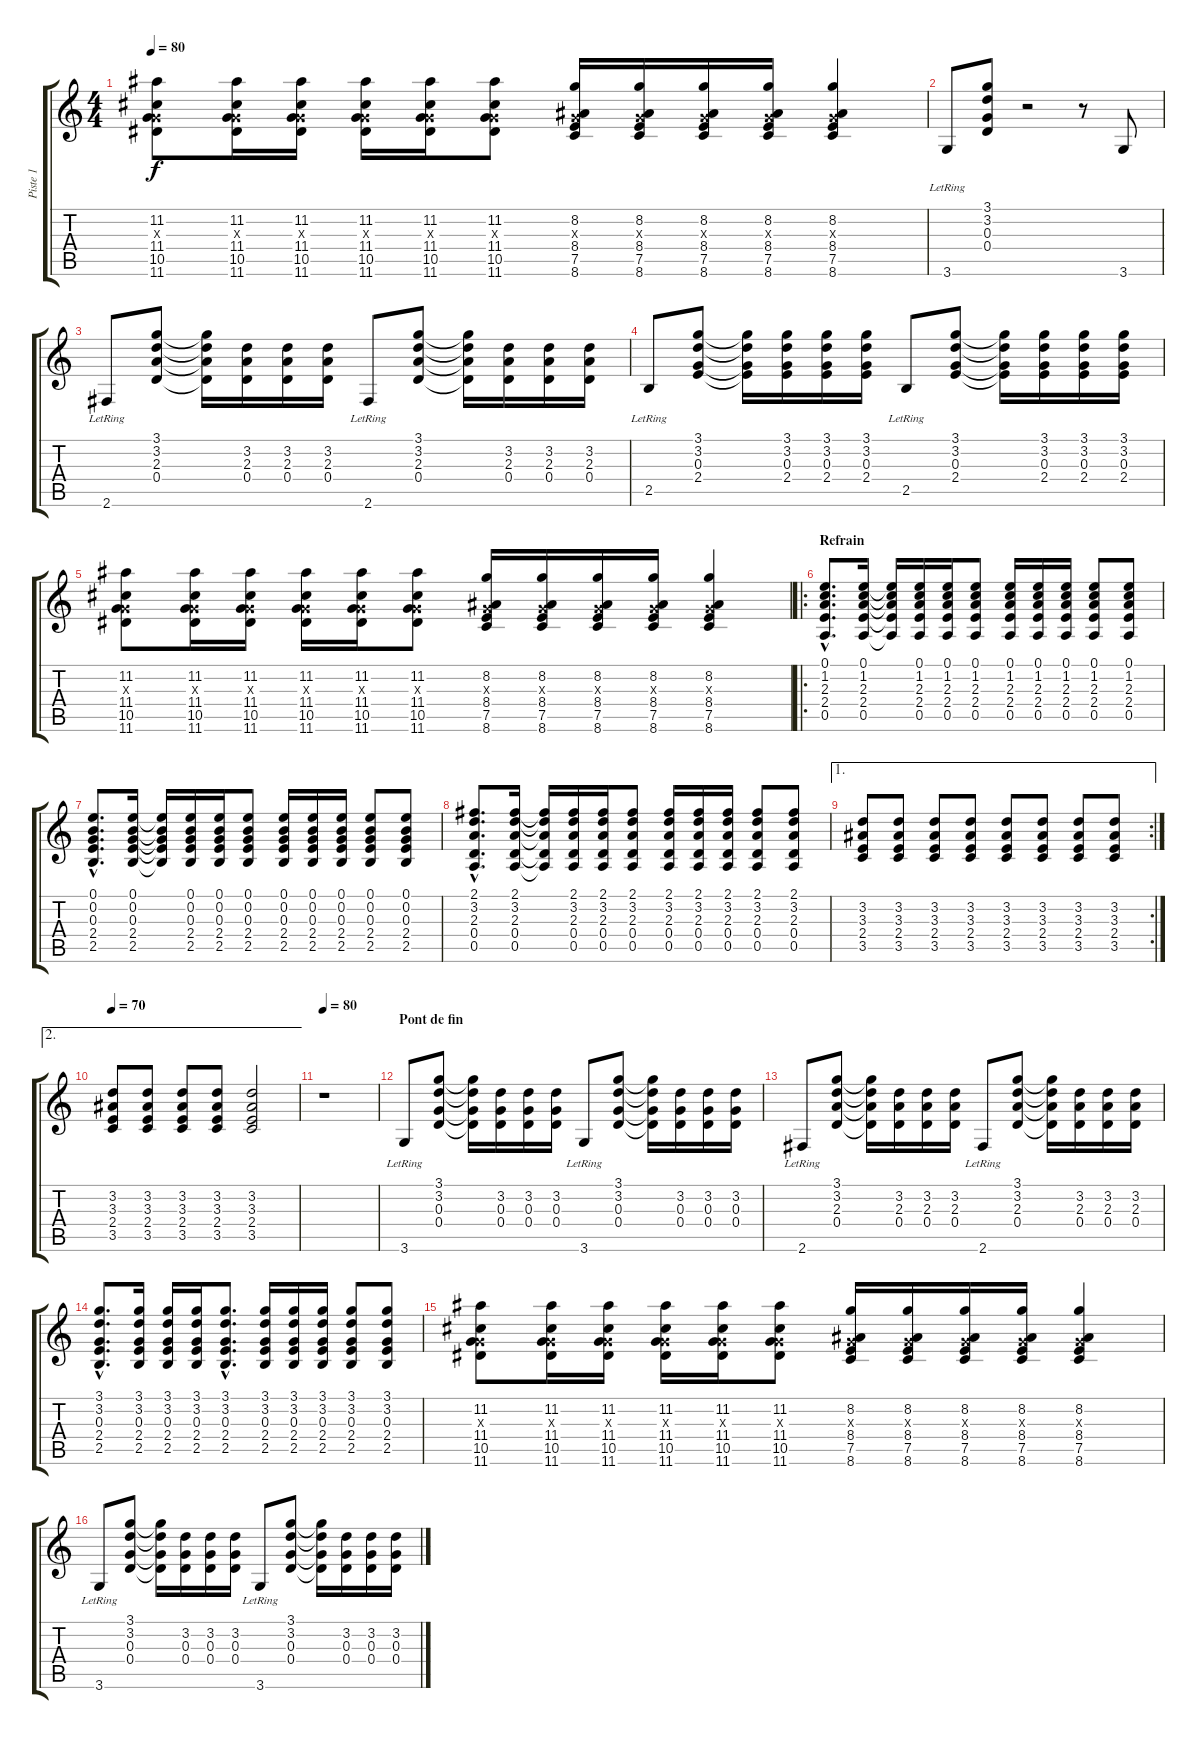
\track ("Piste 1" "Piste 1") {instrument acousticguitarnylon}
\staff {score tabs}
\tuning (E4 B3 G3 D3 A2 E2) {hide}
\ts (4 4)
\tempo 80
\clef g2
\ks c
(11.2 0.3{x} 11.4 10.5 11.6).8{dy f} (11.2 0.3{x} 11.4 10.5 11.6).16 (11.2 0.3{x} 11.4 10.5 11.6).16 (11.2 0.3{x} 11.4 10.5 11.6).16 (11.2 0.3{x} 11.4 10.5 11.6).16 (11.2 0.3{x} 11.4 10.5 11.6).8 (8.2 0.3{x} 8.4 7.5 8.6).16 (8.2 0.3{x} 8.4 7.5 8.6).16 (8.2 0.3{x} 8.4 7.5 8.6).16 (8.2 0.3{x} 8.4 7.5 8.6).16 (8.2 0.3{x} 8.4 7.5 8.6).4 |
3.6{lr}.8 (3.1 3.2 0.3 0.4).8 r.2 r.8 3.6.8 |
2.6{lr}.8 (3.1 3.2 2.3 0.4).8 (3.1{t} 3.2{t} 2.3{t} 0.4{t}).16 (3.2 2.3 0.4).16 (3.2 2.3 0.4).16 (3.2 2.3 0.4).16 2.6{lr}.8 (3.1 3.2 2.3 0.4).8 (3.1{t} 3.2{t} 2.3{t} 0.4{t}).16 (3.2 2.3 0.4).16 (3.2 2.3 0.4).16 (3.2 2.3 0.4).16 |
2.5{lr}.8 (3.1 3.2 0.3 2.4).8 (3.1{t} 3.2{t} 0.3{t} 2.4{t}).16 (3.1 3.2 0.3 2.4).16 (3.1 3.2 0.3 2.4).16 (3.1 3.2 0.3 2.4).16 2.5{lr}.8 (3.1 3.2 0.3 2.4).8 (3.1{t} 3.2{t} 0.3{t} 2.4{t}).16 (3.1 3.2 0.3 2.4).16 (3.1 3.2 0.3 2.4).16 (3.1 3.2 0.3 2.4).16 |
(11.2 0.3{x} 11.4 10.5 11.6).8 (11.2 0.3{x} 11.4 10.5 11.6).16 (11.2 0.3{x} 11.4 10.5 11.6).16 (11.2 0.3{x} 11.4 10.5 11.6).16 (11.2 0.3{x} 11.4 10.5 11.6).16 (11.2 0.3{x} 11.4 10.5 11.6).8 (8.2 0.3{x} 8.4 7.5 8.6).16 (8.2 0.3{x} 8.4 7.5 8.6).16 (8.2 0.3{x} 8.4 7.5 8.6).16 (8.2 0.3{x} 8.4 7.5 8.6).16 (8.2 0.3{x} 8.4 7.5 8.6).4 |
\ro
\section ("" "Refrain")
(0.1{hac} 1.2{hac} 2.3{hac} 2.4{hac} 0.5{hac}).8{d} (0.1 1.2 2.3 2.4 0.5).16 (0.1{t} 1.2{t} 2.3{t} 2.4{t} 0.5{t}).16 (0.1 1.2 2.3 2.4 0.5).16 (0.1 1.2 2.3 2.4 0.5).16 (0.1 1.2 2.3 2.4 0.5).8 (0.1 1.2 2.3 2.4 0.5).16 (0.1 1.2 2.3 2.4 0.5).16 (0.1 1.2 2.3 2.4 0.5).16 (0.1 1.2 2.3 2.4 0.5).8 (0.1 1.2 2.3 2.4 0.5).8 |
(0.1{hac} 0.2{hac} 0.3{hac} 2.4{hac} 2.5{hac}).8{d} (0.1 0.2 0.3 2.4 2.5).16 (0.1{t} 0.2{t} 0.3{t} 2.4{t} 2.5{t}).16 (0.1 0.2 0.3 2.4 2.5).16 (0.1 0.2 0.3 2.4 2.5).16 (0.1 0.2 0.3 2.4 2.5).8 (0.1 0.2 0.3 2.4 2.5).16 (0.1 0.2 0.3 2.4 2.5).16 (0.1 0.2 0.3 2.4 2.5).16 (0.1 0.2 0.3 2.4 2.5).8 (0.1 0.2 0.3 2.4 2.5).8 |
(2.1{hac} 3.2{hac} 2.3{hac} 0.4{hac} 0.5{hac}).8{d} (2.1 3.2 2.3 0.4 0.5).16 (2.1{t} 3.2{t} 2.3{t} 0.4{t} 0.5{t}).16 (2.1 3.2 2.3 0.4 0.5).16 (2.1 3.2 2.3 0.4 0.5).16 (2.1 3.2 2.3 0.4 0.5).8 (2.1 3.2 2.3 0.4 0.5).16 (2.1 3.2 2.3 0.4 0.5).16 (2.1 3.2 2.3 0.4 0.5).16 (2.1 3.2 2.3 0.4 0.5).8 (2.1 3.2 2.3 0.4 0.5).8 |
\ae 1
\rc 2
(3.2 3.3 2.4 3.5).8 (3.2 3.3 2.4 3.5).8 (3.2 3.3 2.4 3.5).8 (3.2 3.3 2.4 3.5).8 (3.2 3.3 2.4 3.5).8 (3.2 3.3 2.4 3.5).8 (3.2 3.3 2.4 3.5).8 (3.2 3.3 2.4 3.5).8 |
\ae 2
\tempo 70
(3.2 3.3 2.4 3.5).8 (3.2 3.3 2.4 3.5).8 (3.2 3.3 2.4 3.5).8 (3.2 3.3 2.4 3.5).8 (3.2 3.3 2.4 3.5).2 |
\tempo 80
r.1 |
\section ("" "Pont de fin")
3.6{lr}.8{volume 9} (3.1 3.2 0.3 0.4).8 (3.1{t} 3.2{t} 0.3{t} 0.4{t}).16 (3.2 0.3 0.4).16 (3.2 0.3 0.4).16 (3.2 0.3 0.4).16 3.6{lr}.8 (3.1 3.2 0.3 0.4).8 (3.1{t} 3.2{t} 0.3{t} 0.4{t}).16 (3.2 0.3 0.4).16 (3.2 0.3 0.4).16 (3.2 0.3 0.4).16 |
2.6{lr}.8 (3.1 3.2 2.3 0.4).8 (3.1{t} 3.2{t} 2.3{t} 0.4{t}).16 (3.2 2.3 0.4).16 (3.2 2.3 0.4).16 (3.2 2.3 0.4).16 2.6{lr}.8 (3.1 3.2 2.3 0.4).8 (3.1{t} 3.2{t} 2.3{t} 0.4{t}).16 (3.2 2.3 0.4).16 (3.2 2.3 0.4).16 (3.2 2.3 0.4).16 |
(3.1{hac} 3.2{hac} 0.3{hac} 2.4{hac} 2.5{hac}).8{d} (3.1 3.2 0.3 2.4 2.5).16 (3.1 3.2 0.3 2.4 2.5).16 (3.1 3.2 0.3 2.4 2.5).16 (3.1{hac} 3.2{hac} 0.3{hac} 2.4{hac} 2.5{hac}).8{d} (3.1 3.2 0.3 2.4 2.5).16 (3.1 3.2 0.3 2.4 2.5).16 (3.1 3.2 0.3 2.4 2.5).16 (3.1 3.2 0.3 2.4 2.5).8 (3.1 3.2 0.3 2.4 2.5).8 |
(11.2 0.3{x} 11.4 10.5 11.6).8 (11.2 0.3{x} 11.4 10.5 11.6).16 (11.2 0.3{x} 11.4 10.5 11.6).16 (11.2 0.3{x} 11.4 10.5 11.6).16 (11.2 0.3{x} 11.4 10.5 11.6).16 (11.2 0.3{x} 11.4 10.5 11.6).8 (8.2 0.3{x} 8.4 7.5 8.6).16 (8.2 0.3{x} 8.4 7.5 8.6).16 (8.2 0.3{x} 8.4 7.5 8.6).16 (8.2 0.3{x} 8.4 7.5 8.6).16 (8.2 0.3{x} 8.4 7.5 8.6).4 |
3.6{lr}.8 (3.1 3.2 0.3 0.4).8 (3.1{t} 3.2{t} 0.3{t} 0.4{t}).16 (3.2 0.3 0.4).16 (3.2 0.3 0.4).16 (3.2 0.3 0.4).16 3.6{lr}.8 (3.1 3.2 0.3 0.4).8 (3.1{t} 3.2{t} 0.3{t} 0.4{t}).16 (3.2 0.3 0.4).16 (3.2 0.3 0.4).16 (3.2 0.3 0.4).16
